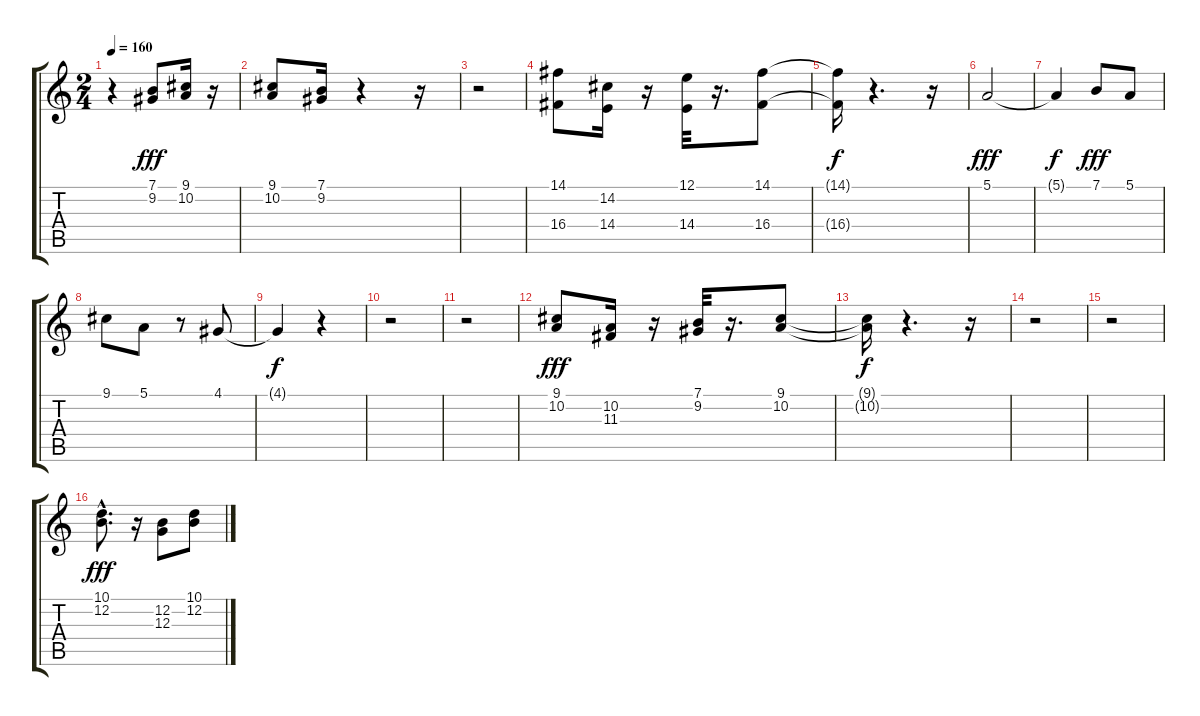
\track "" {instrument altosax}
\staff {score tabs}
\tuning (E4 B3 G3 D3 A2 E2) {hide}
\ts (2 4)
\tempo 160
\clef g2
\ks c
r.4{dy fff} (7.1 9.2).8 (9.1 10.2).16 r.16 |
(9.1 10.2).8 (7.1 9.2).16 r.4 r.16 |
r.2 |
(14.1 16.4).8 (14.2 14.4).16 r.16 (12.1 14.4).32 r.16{d} (14.1 16.4).8 |
(14.1{t} 16.4{t}).16{dy f} r.4{d} r.16 |
5.1.2{dy fff} |
5.1{t}.4{dy f} 7.1.8{dy fff} 5.1.8 |
9.1.8 5.1.8 r.8 4.1.8 |
4.1{t}.4{dy f} r.4 |
r.2 |
r.2 |
(9.1 10.2).8{dy fff} (10.2 11.3).16 r.16 (7.1 9.2).32 r.16{d} (9.1 10.2).8 |
(9.1{t} 10.2{t}).16{dy f} r.4{d} r.16 |
r.2 |
r.2 |
(10.1{hac} 12.2{hac}).8{d dy fff} r.16 (12.2 12.3).8 (10.1 12.2).8
